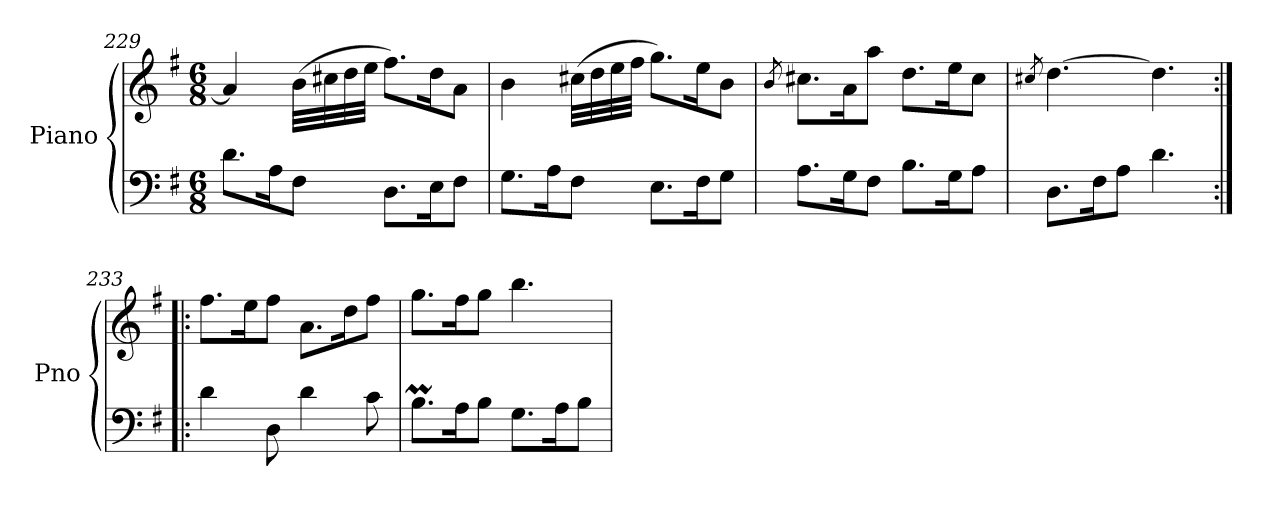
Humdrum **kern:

**kern	**kern
*part1	*part1
*staff2	*staff1
*I"Piano	*
*I'Pno	*
*clefF4	*clefG2
*k[f#]	*k[f#]
*M6/8	*M6/8
=229	=229
8.d\L	4a/]
16A\K	.
8F#\J	(32b\LLL
.	32cc#X\
.	32dd\
.	32ee\JJJ
8.D\L	8.ff#\L)
16E\K	16dd\K
8F#\J	8a\J
=230	=230
8.G\L	4b\
16A\K	.
8F#\J	(32cc#X\LLL
.	32dd\
.	32ee\
.	32ff#\JJJ
8.E\L	8.gg\L)
16F#\K	16ee\K
8G\J	8b\J
=231	=231
.	8qb/
8.A\L	8.cc#X\L
16G\K	16a\K
8F#\J	8aa\J
8.B\L	8.dd\L
16G\K	16ee\K
8A\J	8cc#\J
=232	=232
.	8qcc#X/
8.D\L	[4.dd\
16F#\K	.
8A\J	.
4.d\	4.dd\]
!!LO:LB:g=z
=233:|!|:	=233:|!|:
4d\	8.ff#\L
.	16ee\K
8D\	8ff#\J
4d\	8.a\L
.	16dd\K
8c\	8ff#\J
=234	=234
8.Bm\L	8.gg\L
16A\K	16ff#\K
8B\J	8gg\J
8.G\L	4.bb\
16A\K	.
8B\J	.
=	=
*-	*-
